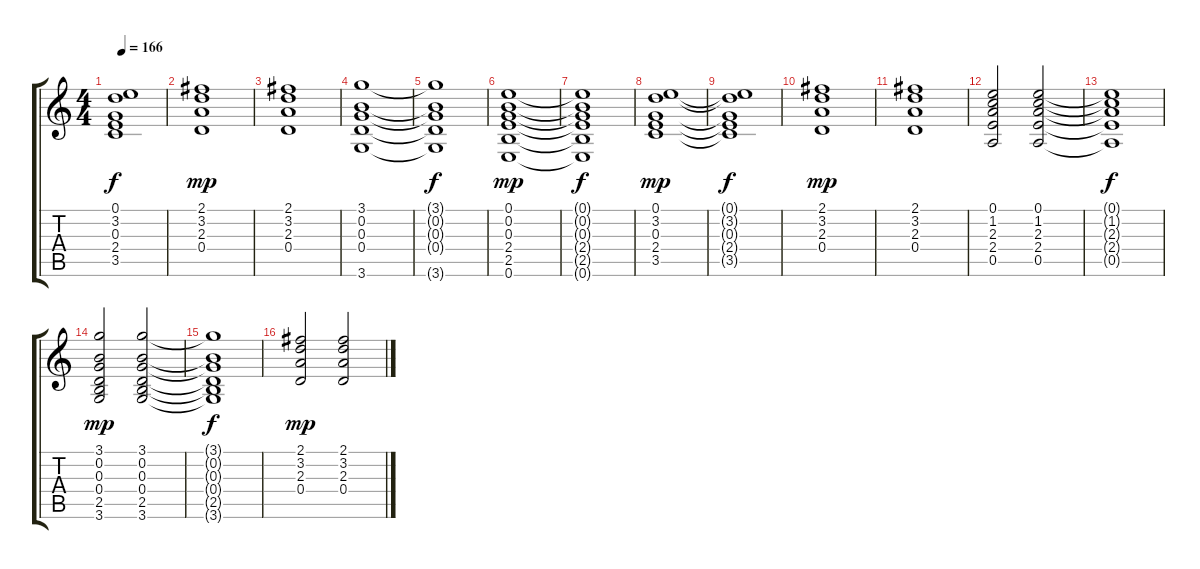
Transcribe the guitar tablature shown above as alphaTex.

\track "" {instrument overdrivenguitar}
\staff {score tabs}
\tuning (E4 B3 G3 D3 A2 E2) {hide}
\ts (4 4)
\tempo 166
\clef g2
\ks c
(0.1{t} 3.2{t} 0.3{t} 2.4{t} 3.5{t}).1{dy f} |
(2.1 3.2 2.3 0.4).1{dy mp} |
(2.1 3.2 2.3 0.4).1 |
(3.1 0.2 0.3 0.4 3.6).1 |
(3.1{t} 0.2{t} 0.3{t} 0.4{t} 3.6{t}).1{dy f} |
(0.1 0.2 0.3 2.4 2.5 0.6).1{dy mp} |
(0.1{t} 0.2{t} 0.3{t} 2.4{t} 2.5{t} 0.6{t}).1{dy f} |
(0.1 3.2 0.3 2.4 3.5).1{dy mp} |
(0.1{t} 3.2{t} 0.3{t} 2.4{t} 3.5{t}).1{dy f} |
(2.1 3.2 2.3 0.4).1{dy mp} |
(2.1 3.2 2.3 0.4).1 |
(0.1 1.2 2.3 2.4 0.5).2 (0.1 1.2 2.3 2.4 0.5).2 |
(0.1{t} 1.2{t} 2.3{t} 2.4{t} 0.5{t}).1{dy f} |
(3.1 0.2 0.3 0.4 2.5 3.6).2{dy mp} (3.1 0.2 0.3 0.4 2.5 3.6).2 |
(3.1{t} 0.2{t} 0.3{t} 0.4{t} 2.5{t} 3.6{t}).1{dy f} |
(2.1 3.2 2.3 0.4).2{dy mp} (2.1 3.2 2.3 0.4).2
